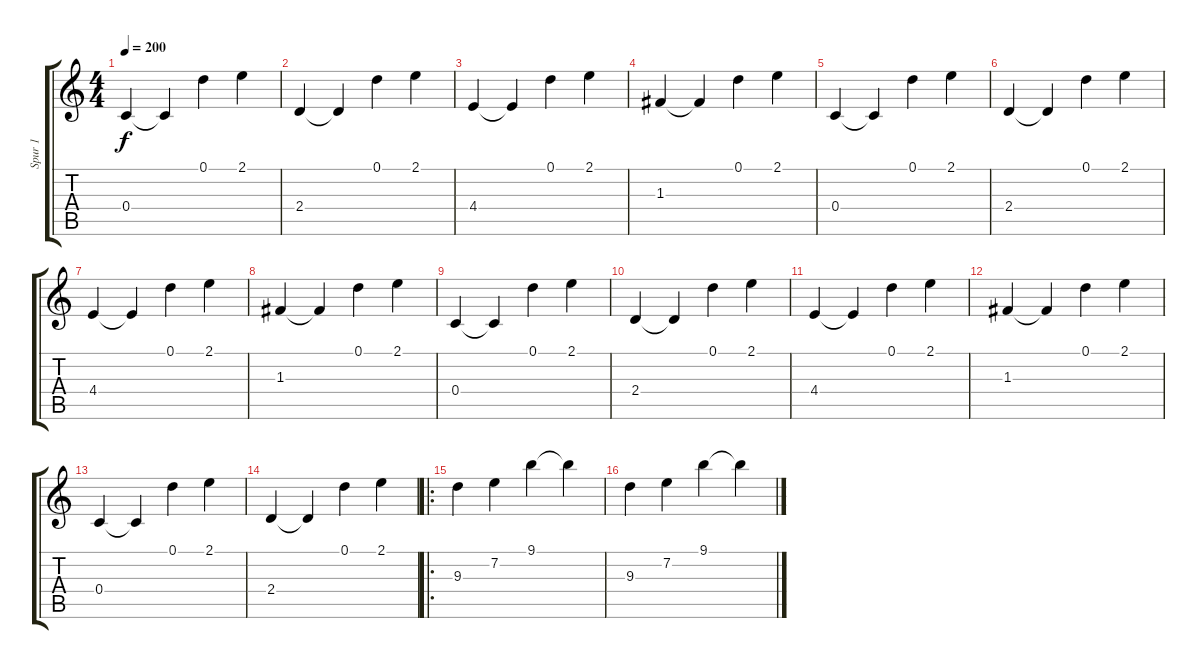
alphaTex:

\track ("Spur 1" "Spur 1") {instrument electricguitarclean}
\staff {score tabs}
\tuning (D4 A3 F3 C3 G2 C2) {hide}
\ts (4 4)
\tempo 200
\clef g2
\ks c
0.4.4{dy f} 0.4{t}.4 0.1.4 2.1.4 |
2.4.4 2.4{t}.4 0.1.4 2.1.4 |
4.4.4 4.4{t}.4 0.1.4 2.1.4 |
1.3.4 1.3{t}.4 0.1.4 2.1.4 |
0.4.4 0.4{t}.4 0.1.4 2.1.4 |
2.4.4 2.4{t}.4 0.1.4 2.1.4 |
4.4.4 4.4{t}.4 0.1.4 2.1.4 |
1.3.4 1.3{t}.4 0.1.4 2.1.4 |
0.4.4 0.4{t}.4 0.1.4 2.1.4 |
2.4.4 2.4{t}.4 0.1.4 2.1.4 |
4.4.4 4.4{t}.4 0.1.4 2.1.4 |
1.3.4 1.3{t}.4 0.1.4 2.1.4 |
0.4.4 0.4{t}.4 0.1.4 2.1.4 |
2.4.4 2.4{t}.4 0.1.4 2.1.4 |
\ro
9.3.4{instrument distortionguitar} 7.2.4 9.1.4 9.1{t}.4 |
9.3.4 7.2.4 9.1.4 9.1{t}.4
